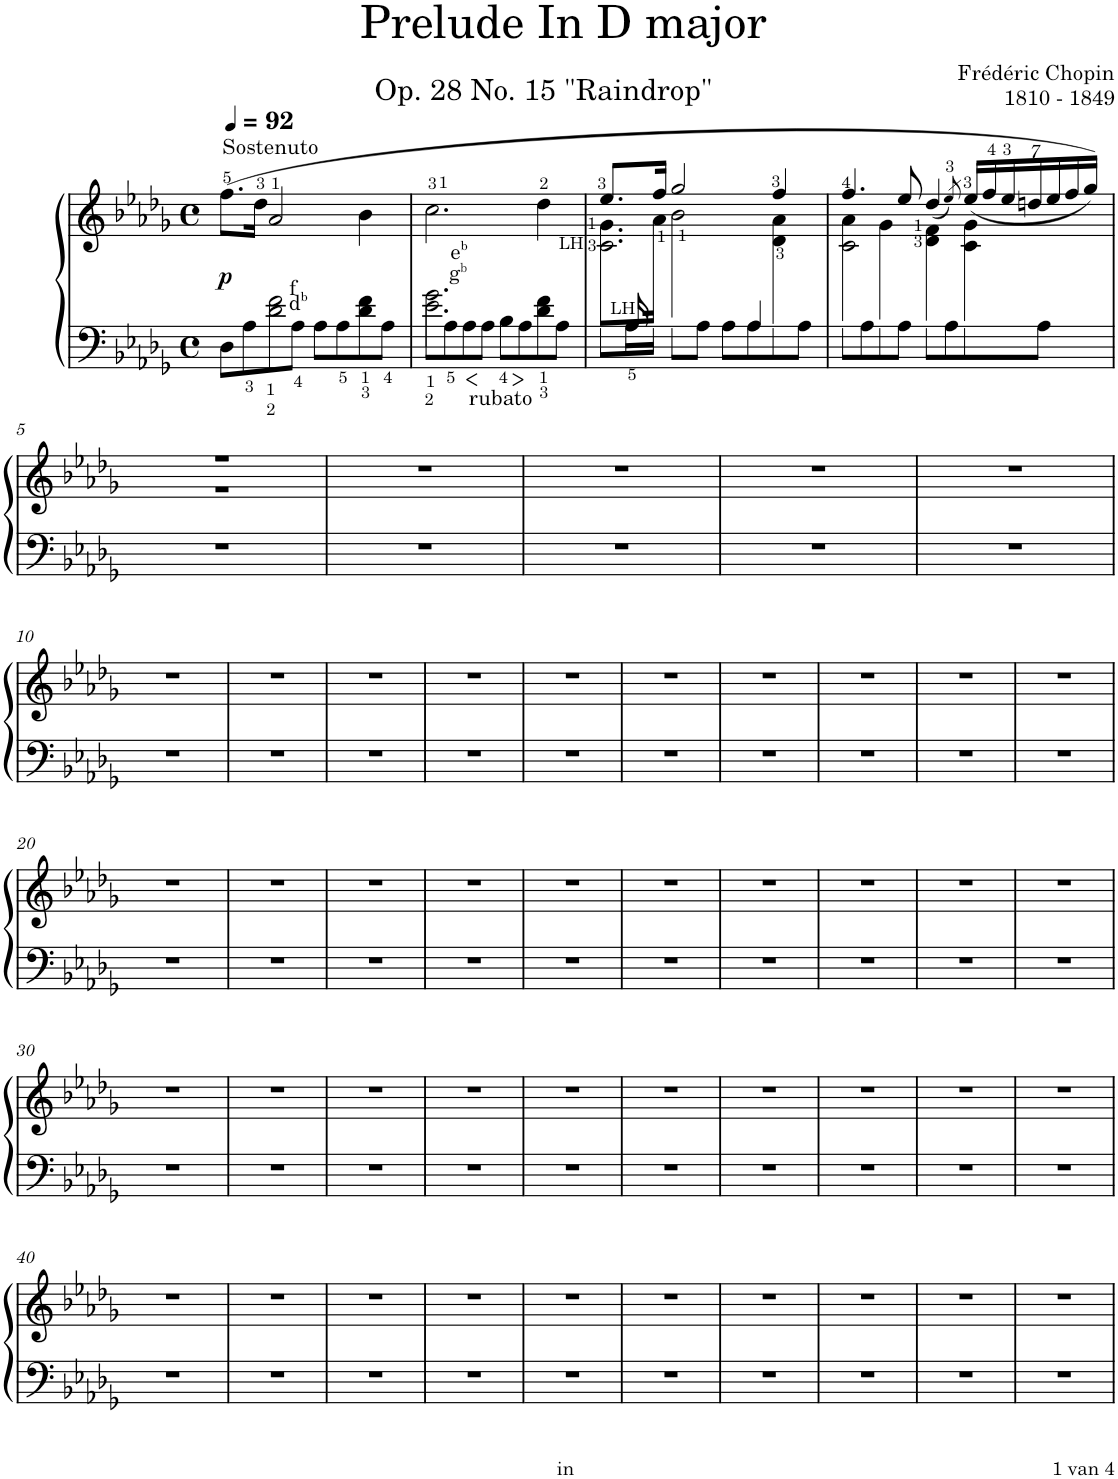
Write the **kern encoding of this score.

**kern	**kern	**dynam
*part1	*part1	*part1
*staff2	*staff1	*staff1/2
*I"Piano	*	*
*I'Pno.	*	*
*clefF4	*clefG2	*
*k[b-e-a-d-g-]	*k[b-e-a-d-g-]	*
*M4/4	*M4/4	*
*met(c)	*met(c)	*
*MM92	*MM92	*
=1	=1	=1
*^	*	*
!	!	!LO:TX:a:t=Sostenuto	!
!	!	!	!LO:DY:b
8D-\L	4ryy	(8.ff\L	p
8A-\	.	.	.
.	.	16dd-\Jk	.
!LO:TX:a:t=f	!	!	!
!LO:TX:a:t=d	!	!	!
!LO:TX:a:t=b	!	!	!
8d-\	2d-\ 2f\	2a-/	.
8A-\J	.	.	.
8A-\L	.	.	.
8A-\	.	.	.
8d-\ 8f\	4ryy	4b-\	.
8A-\J	.	.	.
=2	=2	=2	=2
!LO:TX:a:t=g	!	!	!
!LO:TX:a:t=b	!	!	!
!LO:TX:a:t=e	!	!	!
!LO:TX:a:t=b	!	!	!
8e-\L	2.e-\ 2.g-\	2.cc\	.
8A-\	.	.	.
!LO:TX:b:t=rubato	!	!	!
8A-\	.	.	.
8A-\J	.	.	.
8B-\L	.	.	.
8A-\	.	.	.
8d-\ 8f\	4ryy	4dd-\	.
8A-\J	.	.	.
=3	=3	=3	=3
*	*	*^	*
*	*	*	*^	*
!	!	!LO:TX:b:t=LH	!	!	!
8A-\L	8ryy	8.ee-/L	8.g->\L	2.c\	.
!LO:TX:a:t=LH	!	!	!	!	!
16A-\L	16A-/	.	.	.	.
16A-\JJ	4..ryy	16ff/Jk	16a-\Jk	.	.
8A-\L	.	2gg-/	2b-\	.	.
8A-\J	.	.	.	.	.
8A-\L	.	.	.	.	.
8A-\	4A-/	.	.	.	.
8A-\	.	4ff/	4d-\ 4a-\	4ryy	.
8A-\J	8ryy	.	.	.	.
*v	*v	*	*	*	*
=4	=4	=4	=4	=4
8A-\L	4.ff/	4a-\	2c\	.
8A-\	.	.	.	.
8A-\	.	4g-\	.	.
8A-\J	8ee-/	.	.	.
8A-\L	(<4dd-/	4d-\ 4f\	2ryy	.
8A-\	.	.	.	.
.	8qee-/)	.	.	.
*	*Xbrackettup	*	*	*
8A-\	(<28ee-/LL	4c\ 4g-\	.	.
.	28ff/	.	.	.
.	28ee-/	.	.	.
.	28ddn/	.	.	.
8A-\J	.	.	.	.
.	28ee-/	.	.	.
.	28ff/	.	.	.
.	28gg-/JJ))	.	.	.
!!LO:LB:g=z	!!	!!
=5	=5	=5	=5	=5
1r	1r	1r	1r	.
*	*v	*v	*v	*
=6	=6	=6
1r	1r	.
=7	=7	=7
1r	1r	.
=8	=8	=8
1r	1r	.
=9	=9	=9
1r	1r	.
!!LO:LB:g=z
=10	=10	=10
1r	1r	.
=11	=11	=11
1r	1r	.
=12	=12	=12
1r	1r	.
=13	=13	=13
1r	1r	.
=14	=14	=14
1r	1r	.
=15	=15	=15
1r	1r	.
=16	=16	=16
1r	1r	.
=17	=17	=17
1r	1r	.
=18	=18	=18
1r	1r	.
=19	=19	=19
1r	1r	.
!!LO:LB:g=z
=20	=20	=20
1r	1r	.
=21	=21	=21
1r	1r	.
=22	=22	=22
1r	1r	.
=23	=23	=23
1r	1r	.
=24	=24	=24
1r	1r	.
=25	=25	=25
1r	1r	.
=26	=26	=26
1r	1r	.
=27	=27	=27
1r	1r	.
=28	=28	=28
1r	1r	.
=29	=29	=29
1r	1r	.
!!LO:LB:g=z
=30	=30	=30
1r	1r	.
=31	=31	=31
1r	1r	.
=32	=32	=32
1r	1r	.
=33	=33	=33
1r	1r	.
=34	=34	=34
1r	1r	.
=35	=35	=35
1r	1r	.
=36	=36	=36
1r	1r	.
=37	=37	=37
1r	1r	.
=38	=38	=38
1r	1r	.
=39	=39	=39
1r	1r	.
!!LO:LB:g=z
=40	=40	=40
1r	1r	.
=41	=41	=41
1r	1r	.
=42	=42	=42
1r	1r	.
=43	=43	=43
1r	1r	.
=44	=44	=44
1r	1r	.
=45	=45	=45
1r	1r	.
=46	=46	=46
1r	1r	.
=47	=47	=47
1r	1r	.
=48	=48	=48
1r	1r	.
=49	=49	=49
1r	1r	.
=	=	=
*-	*-	*-
